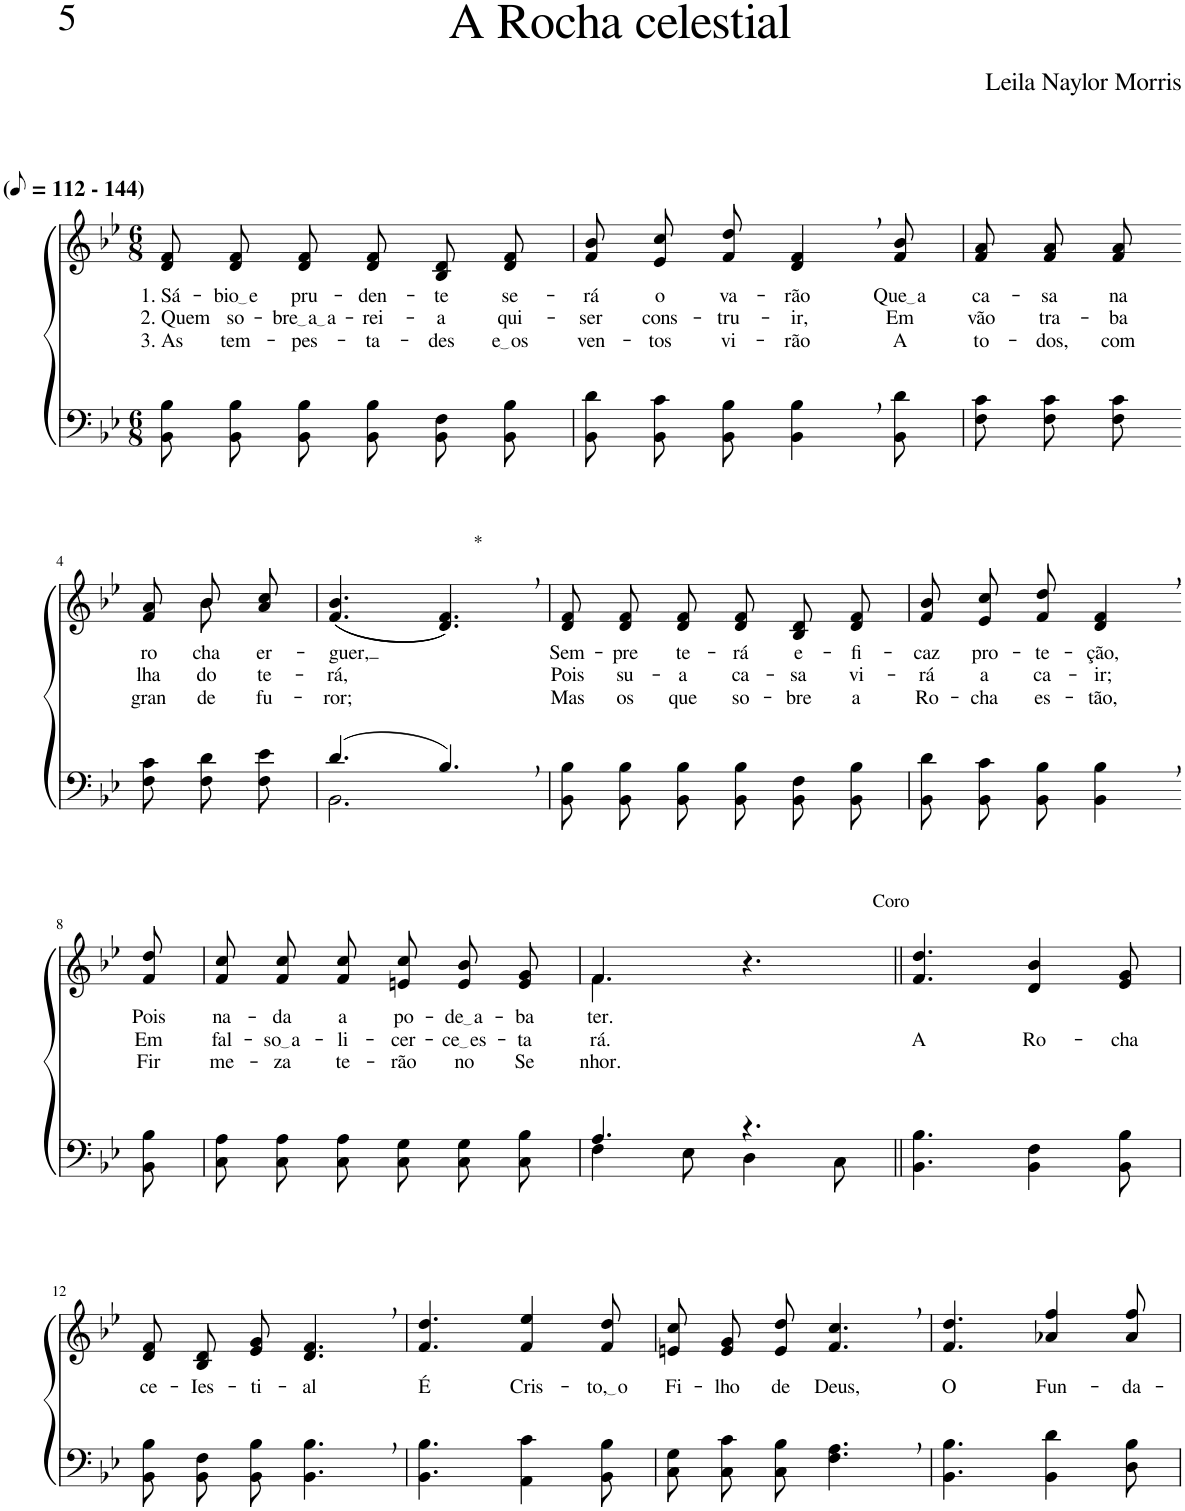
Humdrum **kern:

**kern	**kern	**text	**text	**text
*part2	*part1	*part1	*part1	*part1
*staff2	*staff1	*staff1	*staff1	*staff1
*I"Parte III e IV	*I"Parte I e II	*	*	*
*clefF4	*clefG2	*	*	*
*Trd1c2	*Trd1c2	*	*	*
*k[b-e-]	*k[b-e-]	*	*	*
*M6/8	*M6/8	*	*	*
*MM56	*MM56	*	*	*
=1	=1	=1	=1	=1
!	!LO:TX:a:B:t=(	!	!	!
!	!LO:TX:a:B:t=- 144)	!	!	!
!	!	!LO:LY:b	!LO:LY:b	!LO:LY:b
8BB-\ 8B-\L	8d/ 8f/L	1. Sá-	2. Quem	3. As
!	!	!LO:LY:b	!LO:LY:b	!LO:LY:b
8BB-\ 8B-\	8d/ 8f/	bio e	so-	tem-
!	!	!LO:LY:b	!LO:LY:b	!LO:LY:b
8BB-\ 8B-\J	8d/ 8f/J	pru-	bre a a	-pes-
!	!	!LO:LY:b	!LO:LY:b	!LO:LY:b
8BB-\ 8B-\L	8d/ 8f/L	-den-	-rei-	-ta-
!	!	!LO:LY:b	!LO:LY:b	!LO:LY:b
8BB-\ 8F\	8B-/ 8d/	-te	-a	-des
!	!	!LO:LY:b	!LO:LY:b	!LO:LY:b
8BB-\ 8B-\J	8d/ 8f/J	se-	qui-	e os
=2	=2	=2	=2	=2
!	!	!LO:LY:b	!LO:LY:b	!LO:LY:b
8BB-\ 8d\L	8f/ 8b-/L	-rá	-ser	ven-
!	!	!LO:LY:b	!LO:LY:b	!LO:LY:b
8BB-\ 8c\	8e-/ 8cc/	o	cons-	-tos
!	!	!LO:LY:b	!LO:LY:b	!LO:LY:b
8BB-\ 8B-\J	8f/ 8dd/J	va-	-tru-	vi-
!	!	!LO:LY:b	!LO:LY:b	!LO:LY:b
4BB-\, 4B-\,	4d/, 4f/,	-rão	-ir,	-rão
!	!	!LO:LY:b	!LO:LY:b	!LO:LY:b
8BB-\ 8d\	8f/ 8b-/	Que a	Em	A
=3	=3	=3	=3	=3
!	!	!LO:LY:b	!LO:LY:b	!LO:LY:b
8F\ 8c\L	8f/ 8a/L	ca-	vão	to-
!	!	!LO:LY:b	!LO:LY:b	!LO:LY:b
8F\ 8c\	8f/ 8a/	-sa	tra-	-dos,
!	!	!LO:LY:b	!LO:LY:b	!LO:LY:b
8F\ 8c\J	8f/ 8a/J	na	-ba-	com
!!LO:LB:g=z
=4-	=4-	=4-	=4-	=4-
*	*^	*	*	*
!	!	!	!LO:LY:b	!LO:LY:b	!LO:LY:b
8F\ 8c\L	8ryy	8f/ 8a/L	ro-	-lha-	gran-
!	!	!	!LO:LY:b	!LO:LY:b	!LO:LY:b
8F\ 8d\	8b-\	8b-/	-cha	-do	-de
!	!	!	!LO:LY:b	!LO:LY:b	!LO:LY:b
8F\ 8e-\J	8ryy	8a/ 8cc/J	er-	te-	fu-
=5	=5	=5	=5	=5	=5
*^	*	*	*	*	*
!	!	!	!	!LO:LY:b	!LO:LY:b	!LO:LY:b
*	*	*v	*v	*	*	*
(4.d/	2.BB-\	((4.f/ 4.b-/	-guer,	-rá,	-ror;
!	!	!LO:TX:a:t=*	!	!	!
4.B-,/)	.	4.d/, 4.f/,))	.	.	.
*v	*v	*	*	*	*
=6	=6	=6	=6	=6
!	!	!LO:LY:b	!LO:LY:b	!LO:LY:b
8BB-\ 8B-\L	8d/ 8f/L	-Sem-	Pois	Mas
!	!	!LO:LY:b	!LO:LY:b	!LO:LY:b
8BB-\ 8B-\	8d/ 8f/	-pre	su-	os
!	!	!LO:LY:b	!LO:LY:b	!LO:LY:b
8BB-\ 8B-\J	8d/ 8f/J	te-	-a	que
!	!	!LO:LY:b	!LO:LY:b	!LO:LY:b
8BB-\ 8B-\L	8d/ 8f/L	-rá	ca-	so-
!	!	!LO:LY:b	!LO:LY:b	!LO:LY:b
8BB-\ 8F\	8B-/ 8d/	e-	-sa	-bre
!	!	!LO:LY:b	!LO:LY:b	!LO:LY:b
8BB-\ 8B-\J	8d/ 8f/J	-fi-	vi-	a
=7	=7	=7	=7	=7
!	!	!LO:LY:b	!LO:LY:b	!LO:LY:b
8BB-\ 8d\L	8f/ 8b-/L	-caz	-rá	Ro-
!	!	!LO:LY:b	!LO:LY:b	!LO:LY:b
8BB-\ 8c\	8e-/ 8cc/	pro-	a	-cha
!	!	!LO:LY:b	!LO:LY:b	!LO:LY:b
8BB-\ 8B-\J	8f/ 8dd/J	-te-	ca-	es-
!	!	!LO:LY:b	!LO:LY:b	!LO:LY:b
4BB-\, 4B-\,	4d/, 4f/,	-ção,	-ir;	-tão,
!!LO:LB:g=z
=8-	=8-	=8-	=8-	=8-
!	!	!LO:LY:b	!LO:LY:b	!LO:LY:b
8BB-\ 8B-\	8f/ 8dd/	Pois	Em	Fir
=9	=9	=9	=9	=9
!	!	!LO:LY:b	!LO:LY:b	!LO:LY:b
8C\ 8A\L	8f/ 8cc/L	na-	fal-	me-
!	!	!LO:LY:b	!LO:LY:b	!LO:LY:b
8C\ 8A\	8f/ 8cc/	-da	so a	-za
!	!	!LO:LY:b	!LO:LY:b	!LO:LY:b
8C\ 8A\J	8f/ 8cc/J	a	-li-	te-
!	!	!LO:LY:b	!LO:LY:b	!LO:LY:b
8C\ 8G\L	8en/ 8cc/L	po-	-cer-	-rão
!	!	!LO:LY:b	!LO:LY:b	!LO:LY:b
8C\ 8G\	8e/ 8b-/	de a	ce es	no
!	!	!LO:LY:b	!LO:LY:b	!LO:LY:b
8C\ 8B-\J	8e/ 8g/J	-ba-	-ta-	Se-
=10	=10	=10	=10	=10
*^	*^	*	*	*
!	!	!	!	!LO:LY:b	!LO:LY:b	!LO:LY:b
4.A/	4F\	4.f/	4.f\	-ter.	-rá.	-nhor.
.	8E-\	.	.	.	.	.
4.r	4D\	4.r	4.ryy	.	.	.
.	8C\	.	.	.	.	.
*	*	*v	*v	*	*	*
=11||	=11||	=11||	=11||	=11||	=11||
!	!	!LO:TX:a:t=Coro	!	!	!
!	!	!	!	!LO:LY:b	!
*v	*v	*	*	*	*
4.BB-\ 4.B-\	4.f/ 4.dd/	.	A	.
!	!	!	!LO:LY:b	!
4BB-\ 4F\	4d/ 4b-/	.	Ro-	.
!	!	!	!LO:LY:b	!
8BB-\ 8B-\	8e-/ 8g/	.	-cha	.
!!LO:LB:g=z
=12	=12	=12	=12	=12
!	!	!LO:LY:b	!	!
8BB-\ 8B-\L	8d/ 8f/L	ce-	.	.
!	!	!LO:LY:b	!	!
8BB-\ 8F\	8B-/ 8d/	-Ies-	.	.
!	!	!LO:LY:b	!	!
8BB-\ 8B-\J	8e-/ 8g/J	-ti-	.	.
!	!	!LO:LY:b	!	!
4.BB-\, 4.B-\,	4.d/, 4.f/,	-al	.	.
=13	=13	=13	=13	=13
!	!	!LO:LY:b	!	!
4.BB-\ 4.B-\	4.f/ 4.dd/	É	.	.
!	!	!LO:LY:b	!	!
4AA\ 4c\	4f/ 4ee-/	Cris-	.	.
!	!	!LO:LY:b	!	!
8BB-\ 8B-\	8f/ 8dd/	to, o	.	.
=14	=14	=14	=14	=14
!	!	!LO:LY:b	!	!
8C\ 8G\L	8en/ 8cc/L	Fi-	.	.
!	!	!LO:LY:b	!	!
8C\ 8c\	8e/ 8g/	-lho	.	.
!	!	!LO:LY:b	!	!
8C\ 8B-\J	8e/ 8dd/J	de	.	.
!	!	!LO:LY:b	!	!
4.F\, 4.A\,	4.f/, 4.cc/,	Deus,	.	.
=15	=15	=15	=15	=15
!	!	!LO:LY:b	!	!
4.BB-\ 4.B-\	4.f/ 4.dd/	O	.	.
!	!	!LO:LY:b	!	!
4BB-\ 4d\	4a-X/ 4ff/	Fun-	.	.
!	!	!LO:LY:b	!	!
8D\ 8B-\	8a-/ 8ff/	-da-	.	.
=	=	=	=	=
*-	*-	*-	*-	*-
